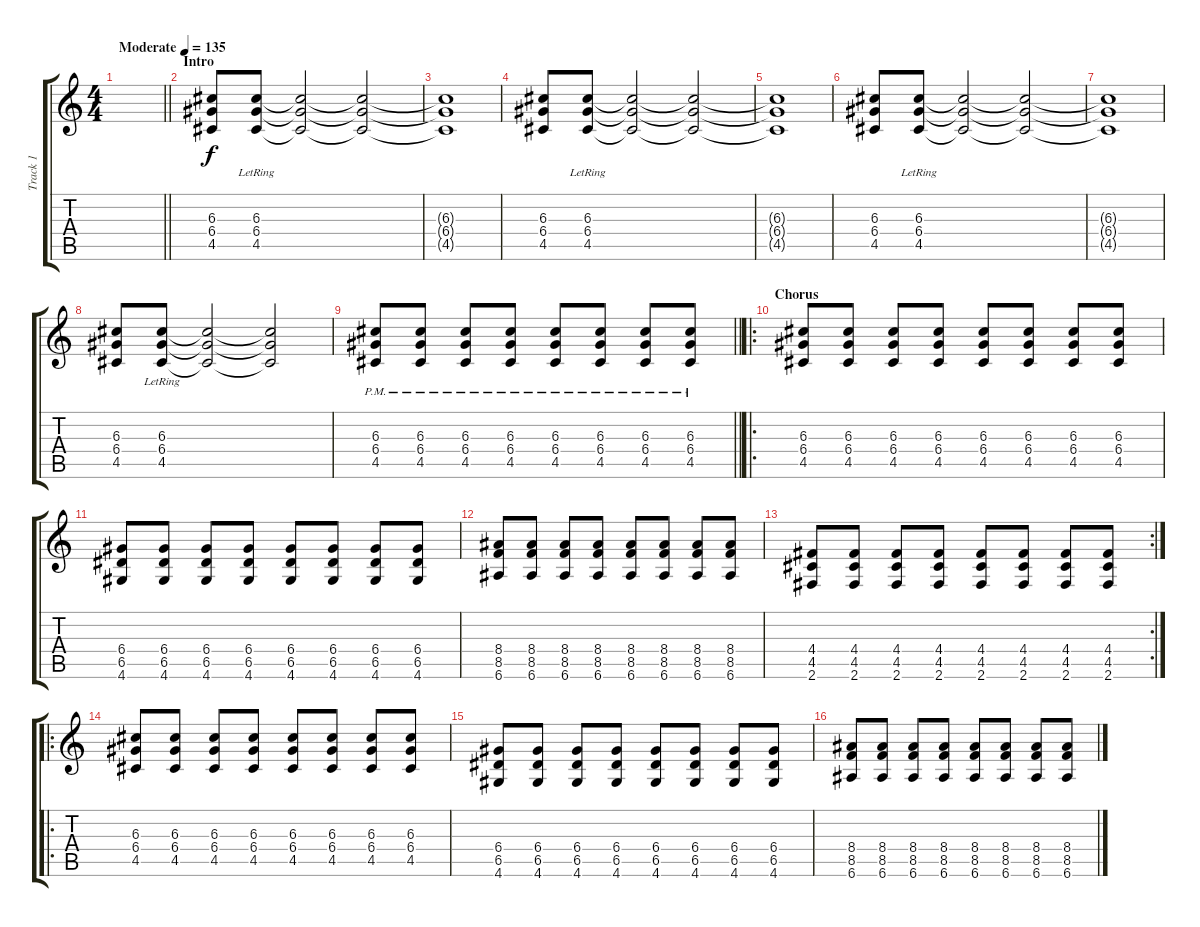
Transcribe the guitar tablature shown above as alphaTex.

\track ("Track 1" "Track 1") {instrument overdrivenguitar}
\staff {score tabs}
\tuning (E4 B3 G3 D3 A2 E2) {hide}
\ts (4 4)
\tempo (135 "Moderate")
\clef g2
\barLineRight lightlight
\ks c
|
\section ("" "Intro")
(6.3 6.4 4.5).8 (6.3 6.4 4.5{lr}).8 (6.3{t} 6.4{t} 4.5{t}).2 (6.3{t} 6.4{t} 4.5{t}).2 |
(6.3{t} 6.4{t} 4.5{t}).1 |
(6.3 6.4 4.5).8 (6.3 6.4 4.5{lr}).8 (6.3{t} 6.4{t} 4.5{t}).2 (6.3{t} 6.4{t} 4.5{t}).2 |
(6.3{t} 6.4{t} 4.5{t}).1 |
(6.3 6.4 4.5).8 (6.3 6.4 4.5{lr}).8 (6.3{t} 6.4{t} 4.5{t}).2 (6.3{t} 6.4{t} 4.5{t}).2 |
(6.3{t} 6.4{t} 4.5{t}).1 |
(6.3 6.4 4.5).8 (6.3 6.4 4.5{lr}).8 (6.3{t} 6.4{t} 4.5{t}).2 (6.3{t} 6.4{t} 4.5{t}).2 |
\barLineRight lightlight
(6.3{pm} 6.4{pm} 4.5{pm}).8 (6.3{pm} 6.4{pm} 4.5{pm}).8 (6.3{pm} 6.4{pm} 4.5{pm}).8 (6.3{pm} 6.4{pm} 4.5{pm}).8 (6.3{pm} 6.4{pm} 4.5{pm}).8 (6.3{pm} 6.4{pm} 4.5{pm}).8 (6.3{pm} 6.4{pm} 4.5{pm}).8 (6.3{pm} 6.4{pm} 4.5{pm}).8 |
\ro
\section ("" "Chorus")
(6.3 6.4 4.5).8 (6.3 6.4 4.5).8 (6.3 6.4 4.5).8 (6.3 6.4 4.5).8 (6.3 6.4 4.5).8 (6.3 6.4 4.5).8 (6.3 6.4 4.5).8 (6.3 6.4 4.5).8 |
(6.4 6.5 4.6).8 (6.4 6.5 4.6).8 (6.4 6.5 4.6).8 (6.4 6.5 4.6).8 (6.4 6.5 4.6).8 (6.4 6.5 4.6).8 (6.4 6.5 4.6).8 (6.4 6.5 4.6).8 |
(8.4 8.5 6.6).8 (8.4 8.5 6.6).8 (8.4 8.5 6.6).8 (8.4 8.5 6.6).8 (8.4 8.5 6.6).8 (8.4 8.5 6.6).8 (8.4 8.5 6.6).8 (8.4 8.5 6.6).8 |
\rc 2
(4.4 4.5 2.6).8 (4.4 4.5 2.6).8 (4.4 4.5 2.6).8 (4.4 4.5 2.6).8 (4.4 4.5 2.6).8 (4.4 4.5 2.6).8 (4.4 4.5 2.6).8 (4.4 4.5 2.6).8 |
\ro
(6.3 6.4 4.5).8 (6.3 6.4 4.5).8 (6.3 6.4 4.5).8 (6.3 6.4 4.5).8 (6.3 6.4 4.5).8 (6.3 6.4 4.5).8 (6.3 6.4 4.5).8 (6.3 6.4 4.5).8 |
(6.4 6.5 4.6).8 (6.4 6.5 4.6).8 (6.4 6.5 4.6).8 (6.4 6.5 4.6).8 (6.4 6.5 4.6).8 (6.4 6.5 4.6).8 (6.4 6.5 4.6).8 (6.4 6.5 4.6).8 |
(8.4 8.5 6.6).8 (8.4 8.5 6.6).8 (8.4 8.5 6.6).8 (8.4 8.5 6.6).8 (8.4 8.5 6.6).8 (8.4 8.5 6.6).8 (8.4 8.5 6.6).8 (8.4 8.5 6.6).8
